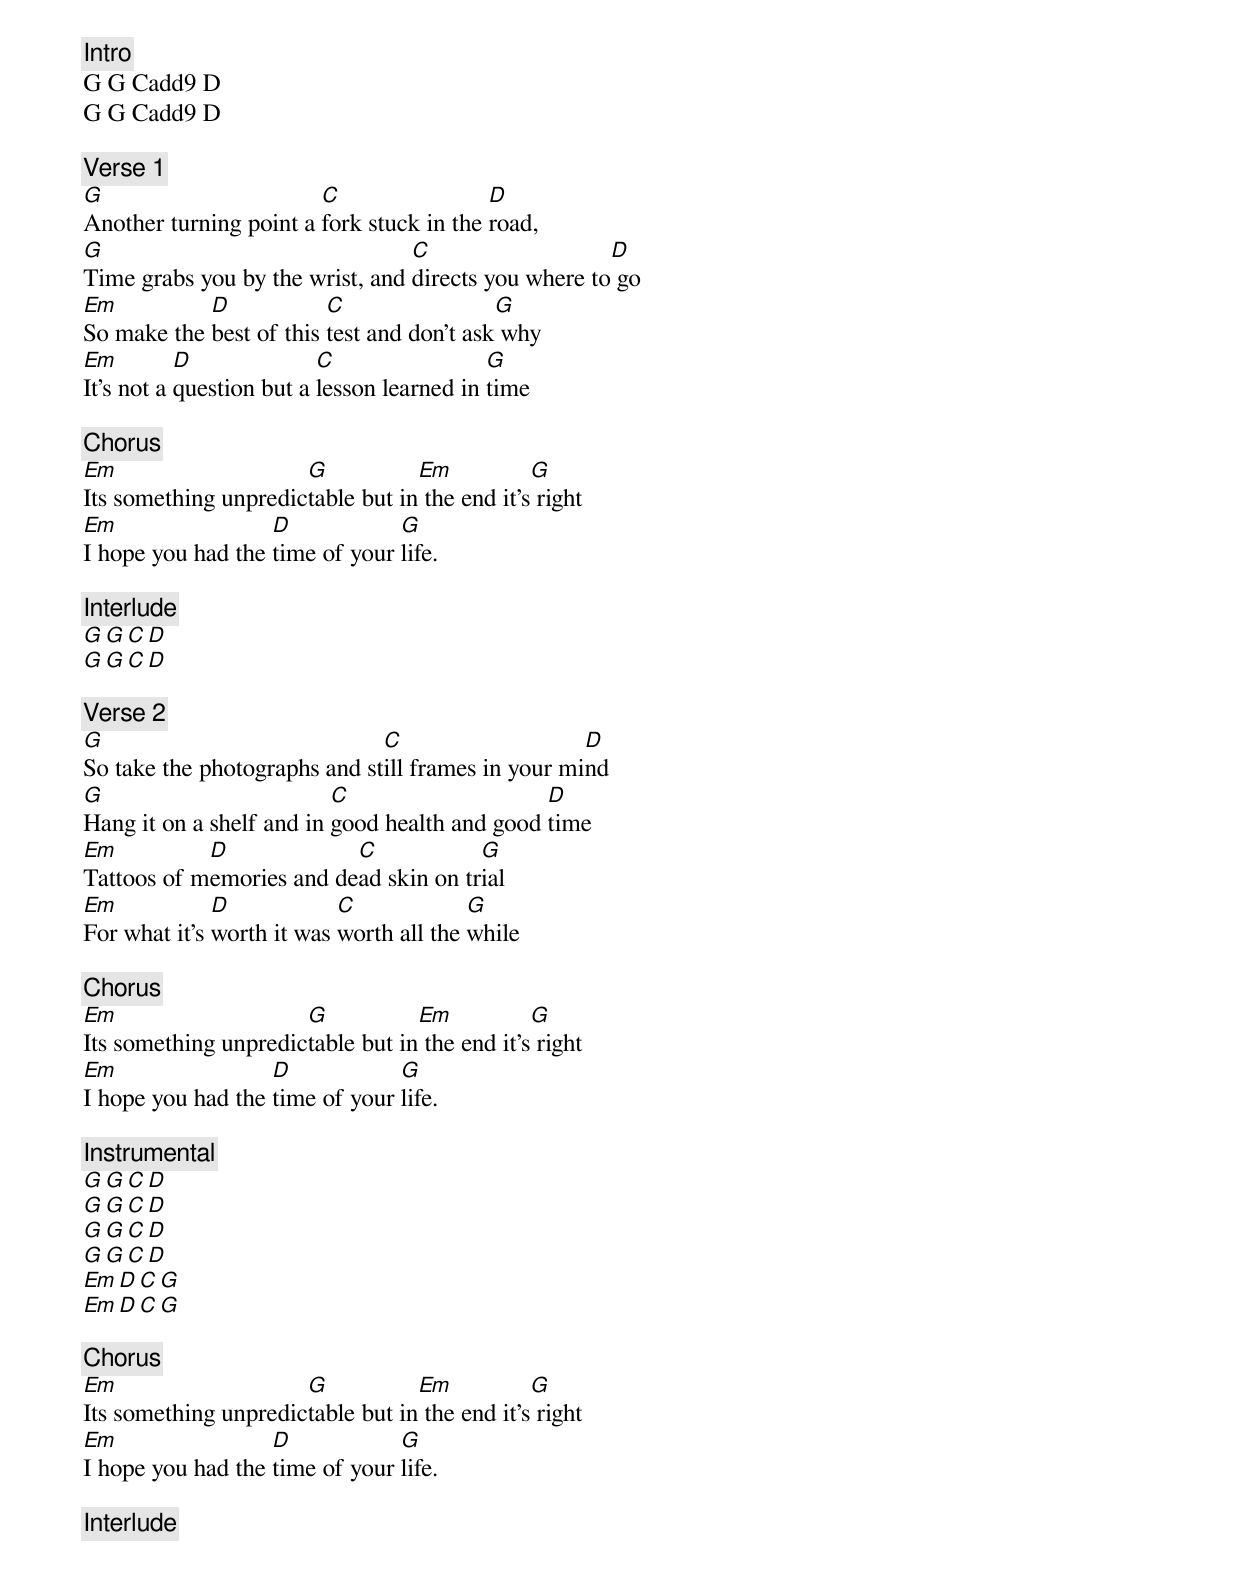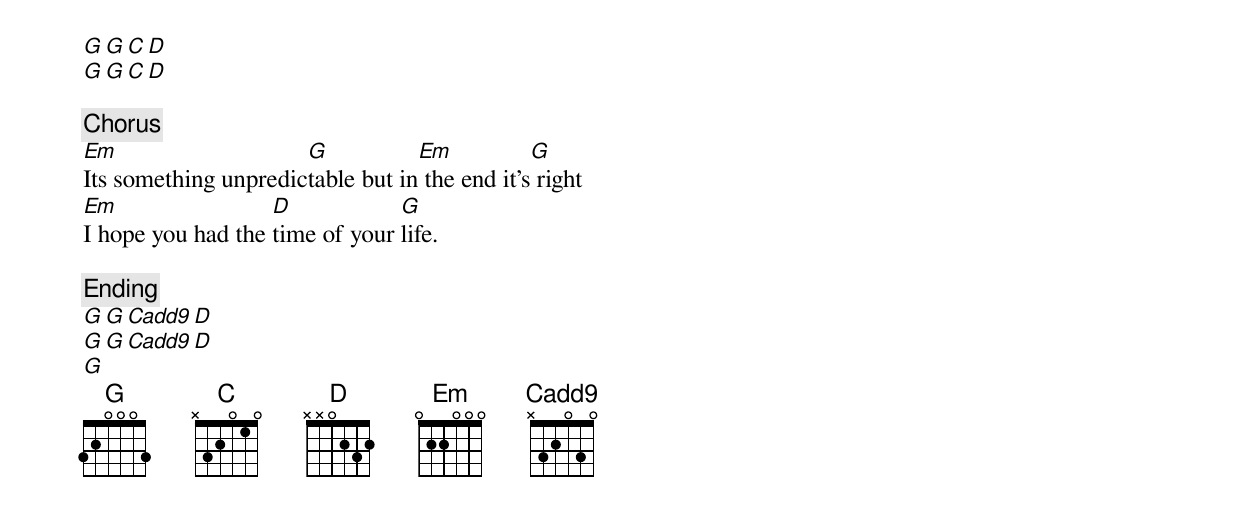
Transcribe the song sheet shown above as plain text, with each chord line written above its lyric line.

[Intro]
G G Cadd9 D
G G Cadd9 D

[Verse 1]
G                       C                 D
Another turning point a fork stuck in the road,
G                                C                   D
Time grabs you by the wrist, and directs you where to go
Em          D            C                 G
So make the best of this test and don't ask why
Em         D              C                 G
It's not a question but a lesson learned in time

[Chorus]
Em                    G           Em           G
Its something unpredictable but in the end it's right
Em                 D            G
I hope you had the time of your life.

[Interlude]
G G C D
G G C D

[Verse 2]
G                             C                    D
So take the photographs and still frames in your mind
G                         C                    D
Hang it on a shelf and in good health and good time
Em          D             C            G
Tattoos of memories and dead skin on trial
Em            D            C             G
For what it's worth it was worth all the while

[Chorus]
Em                    G           Em           G
Its something unpredictable but in the end it's right
Em                 D            G
I hope you had the time of your life.

[Instrumental]
G G C D
G G C D
G G C D
G G C D
Em  D  C  G
Em  D  C  G

[Chorus]
Em                    G           Em           G
Its something unpredictable but in the end it's right
Em                 D            G
I hope you had the time of your life.

[Interlude]
G G C D
G G C D

[Chorus]
Em                    G           Em           G
Its something unpredictable but in the end it's right
Em                 D            G
I hope you had the time of your life.

[Ending]
G G Cadd9 D
G G Cadd9 D
G
